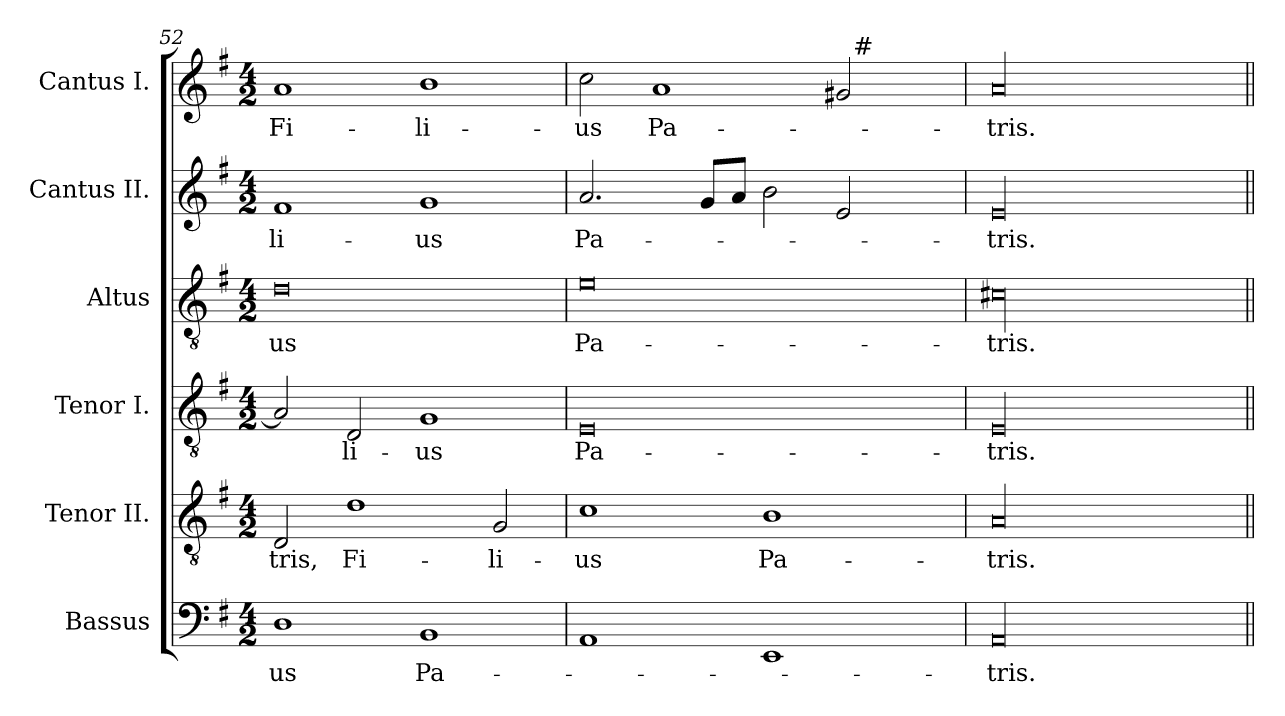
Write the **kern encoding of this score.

**kern	**text	**kern	**text	**kern	**text	**kern	**text	**kern	**text	**kern	**text
*part6	*part6	*part5	*part5	*part4	*part4	*part3	*part3	*part2	*part2	*part1	*part1
*staff6	*staff6	*staff5	*staff5	*staff4	*staff4	*staff3	*staff3	*staff2	*staff2	*staff1	*staff1
*I"Bassus	*	*I"Tenor II.	*	*I"Tenor I.	*	*I"Altus	*	*I"Cantus II.	*	*I"Cantus I.	*
*I'B.	*	*I'T. II.	*	*I'T. I.	*	*I'A.	*	*I'C. II	*	*I'C. I	*
*clefF4	*	*clefGv2	*	*clefGv2	*	*clefGv2	*	*clefG2	*	*clefG2	*
*	*	*ITrd7c12	*	*ITrd7c12	*	*ITrd7c12	*	*	*	*	*
*k[f#]	*	*k[f#]	*	*k[f#]	*	*k[f#]	*	*k[f#]	*	*k[f#]	*
*G:	*	*G:	*	*G:	*	*G:	*	*G:	*	*G:	*
*M4/2	*	*M4/2	*	*M4/2	*	*M4/2	*	*M4/2	*	*M4/2	*
=52	=52	=52	=52	=52	=52	=52	=52	=52	=52	=52	=52
!	!LO:LY:b:color=#000000	!	!	!	!	!	!	!	!	!	!
!	!	!	!LO:LY:b:color=#000000	!	!	!	!	!	!	!	!
!	!	!	!	!	!	!	!LO:LY:b:color=#000000	!	!	!	!
!	!	!	!	!	!	!	!	!	!LO:LY:b:color=#000000	!	!
!	!	!	!	!	!	!	!	!	!	!	!LO:LY:b:color=#000000
1Di	-us	2DDi/	-tris,	2AAi/]	.	0Di	-us	1f#i	-li-	1ai	Fi-
!	!	!	!LO:LY:b:color=#000000	!	!	!	!	!	!	!	!
!	!	!	!	!	!LO:LY:b:color=#000000	!	!	!	!	!	!
.	.	1Di	Fi-	2DDi/	-li-	.	.	.	.	.	.
!	!LO:LY:b:color=#000000	!	!	!	!	!	!	!	!	!	!
!	!	!	!	!	!LO:LY:b:color=#000000	!	!	!	!	!	!
!	!	!	!	!	!	!	!	!	!LO:LY:b:color=#000000	!	!
!	!	!	!	!	!	!	!	!	!	!	!LO:LY:b:color=#000000
1BBi	Pa-	.	.	1GGi	-us	.	.	1gi	-us	1bi	-li-
!	!	!	!LO:LY:b:color=#000000	!	!	!	!	!	!	!	!
.	.	2GGi/	-li-	.	.	.	.	.	.	.	.
=53	=53	=53	=53	=53	=53	=53	=53	=53	=53	=53	=53
!	!	!	!LO:LY:b:color=#000000	!	!	!	!	!	!	!	!
!	!	!	!	!	!LO:LY:b:color=#000000	!	!	!	!	!	!
!	!	!	!	!	!	!	!LO:LY:b:color=#000000	!	!	!	!
!	!	!	!	!	!	!	!	!	!LO:LY:b:color=#000000	!	!
!	!	!	!	!	!	!	!	!	!	!	!LO:LY:b:color=#000000
*	*	*	*	*	*	*	*	*	*	*^	*
1AAi	.	1Ci	-us	0EEi	Pa-	0Ei	Pa-	2.ai/	Pa-	2cci\	1ryy	-us
!	!	!	!	!	!	!	!	!	!	!	!	!LO:LY:b:color=#000000
.	.	.	.	.	.	.	.	.	.	1ai	.	Pa-
.	.	.	.	.	.	.	.	8gi/L	.	.	.	.
.	.	.	.	.	.	.	.	8ai/J	.	.	.	.
!	!	!	!LO:LY:b:color=#000000	!	!	!	!	!	!	!	!	!
1EEi	.	1BBi	Pa-	.	.	.	.	2bi\	.	.	2ryy	.
.	.	.	.	.	.	.	.	2ei/	.	2g#i/	32ryy	.
.	.	.	.	.	.	.	.	.	.	.	256ryy	.
!	!	!	!	!	!	!	!	!	!	!	!LO:TX:a:t=#	!
.	.	.	.	.	.	.	.	.	.	.	4ryy	.
.	.	.	.	.	.	.	.	.	.	.	8ryy	.
.	.	.	.	.	.	.	.	.	.	.	16ryy	.
.	.	.	.	.	.	.	.	.	.	.	64..ryy	.
*	*	*	*	*	*	*	*	*	*	*v	*v	*
=54	=54	=54	=54	=54	=54	=54	=54	=54	=54	=54	=54
*	*	*	*	*	*	*	*	*	*	*^	*
!	!LO:LY:b:color=#000000	!	!	!	!	!	!	!	!	!	!	!
*	*	*	*	*	*	*	*	*	*	*v	*v	*
*	*	*	*	*	*	*	*	*	*	*^	*
!	!	!	!LO:LY:b:color=#000000	!	!	!	!	!	!	!	!	!
*	*	*	*	*	*	*	*	*	*	*v	*v	*
*	*	*	*	*	*	*	*	*	*	*^	*
!	!	!	!	!	!LO:LY:b:color=#000000	!	!	!	!	!	!	!
*	*	*	*	*	*	*	*	*	*	*v	*v	*
*	*	*	*	*	*	*	*	*	*	*^	*
!	!	!	!	!	!	!	!LO:LY:b:color=#000000	!	!	!	!	!
*	*	*	*	*	*	*	*	*	*	*v	*v	*
*	*	*	*	*	*	*	*	*	*	*^	*
!	!	!	!	!	!	!	!	!	!LO:LY:b:color=#000000	!	!	!
*	*	*	*	*	*	*	*	*	*	*v	*v	*
*	*	*	*	*	*	*	*	*	*	*^	*
!	!	!	!	!	!	!	!	!	!	!	!	!LO:LY:b:color=#000000
*	*	*	*	*	*	*	*	*	*	*v	*v	*
00AAi	-tris.	00AAi	-tris.	00EEi	-tris.	00C#Xi	-tris.	00ei	-tris.	00ai	-tris.
=||	=||	=||	=||	=||	=||	=||	=||	=||	=||	=||	=||
*-	*-	*-	*-	*-	*-	*-	*-	*-	*-	*-	*-
